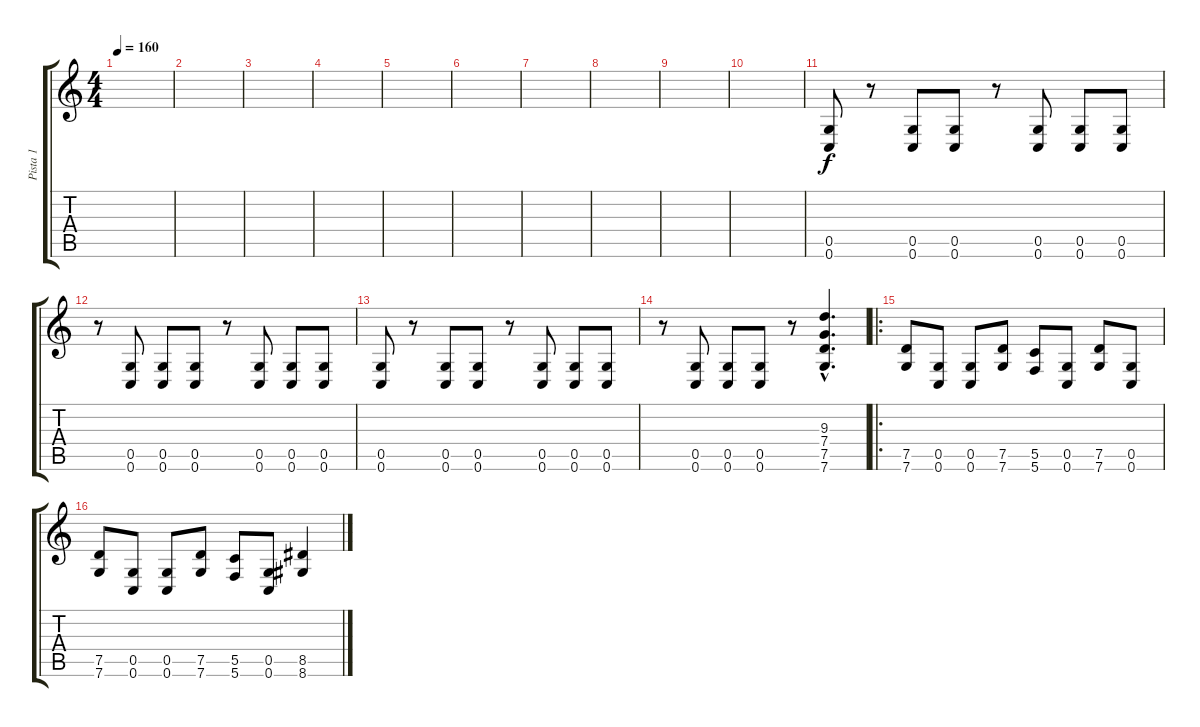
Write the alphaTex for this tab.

\track ("Pista 1" "Pista 1") {instrument distortionguitar}
\staff {score tabs}
\tuning (D4 A3 F3 C3 G2 C2) {hide}
\ts (4 4)
\tempo 160
\clef g2
\ks c
|
|
|
|
|
|
|
|
|
|
(0.5 0.6).8 r.8 (0.5 0.6).8 (0.5 0.6).8 r.8 (0.5 0.6).8 (0.5 0.6).8 (0.5 0.6).8 |
r.8 (0.5 0.6).8 (0.5 0.6).8 (0.5 0.6).8 r.8 (0.5 0.6).8 (0.5 0.6).8 (0.5 0.6).8 |
(0.5 0.6).8 r.8 (0.5 0.6).8 (0.5 0.6).8 r.8 (0.5 0.6).8 (0.5 0.6).8 (0.5 0.6).8 |
r.8 (0.5 0.6).8 (0.5 0.6).8 (0.5 0.6).8 r.8 (9.3{hac} 7.4{hac} 7.5{hac} 7.6{hac}).4{d} |
\ro
(7.5 7.6).8 (0.5 0.6).8 (0.5 0.6).8 (7.5 7.6).8 (5.5 5.6).8 (0.5 0.6).8 (7.5 7.6).8 (0.5 0.6).8 |
(7.5 7.6).8 (0.5 0.6).8 (0.5 0.6).8 (7.5 7.6).8 (5.5 5.6).8 (0.5 0.6).8 (8.5 8.6).4
